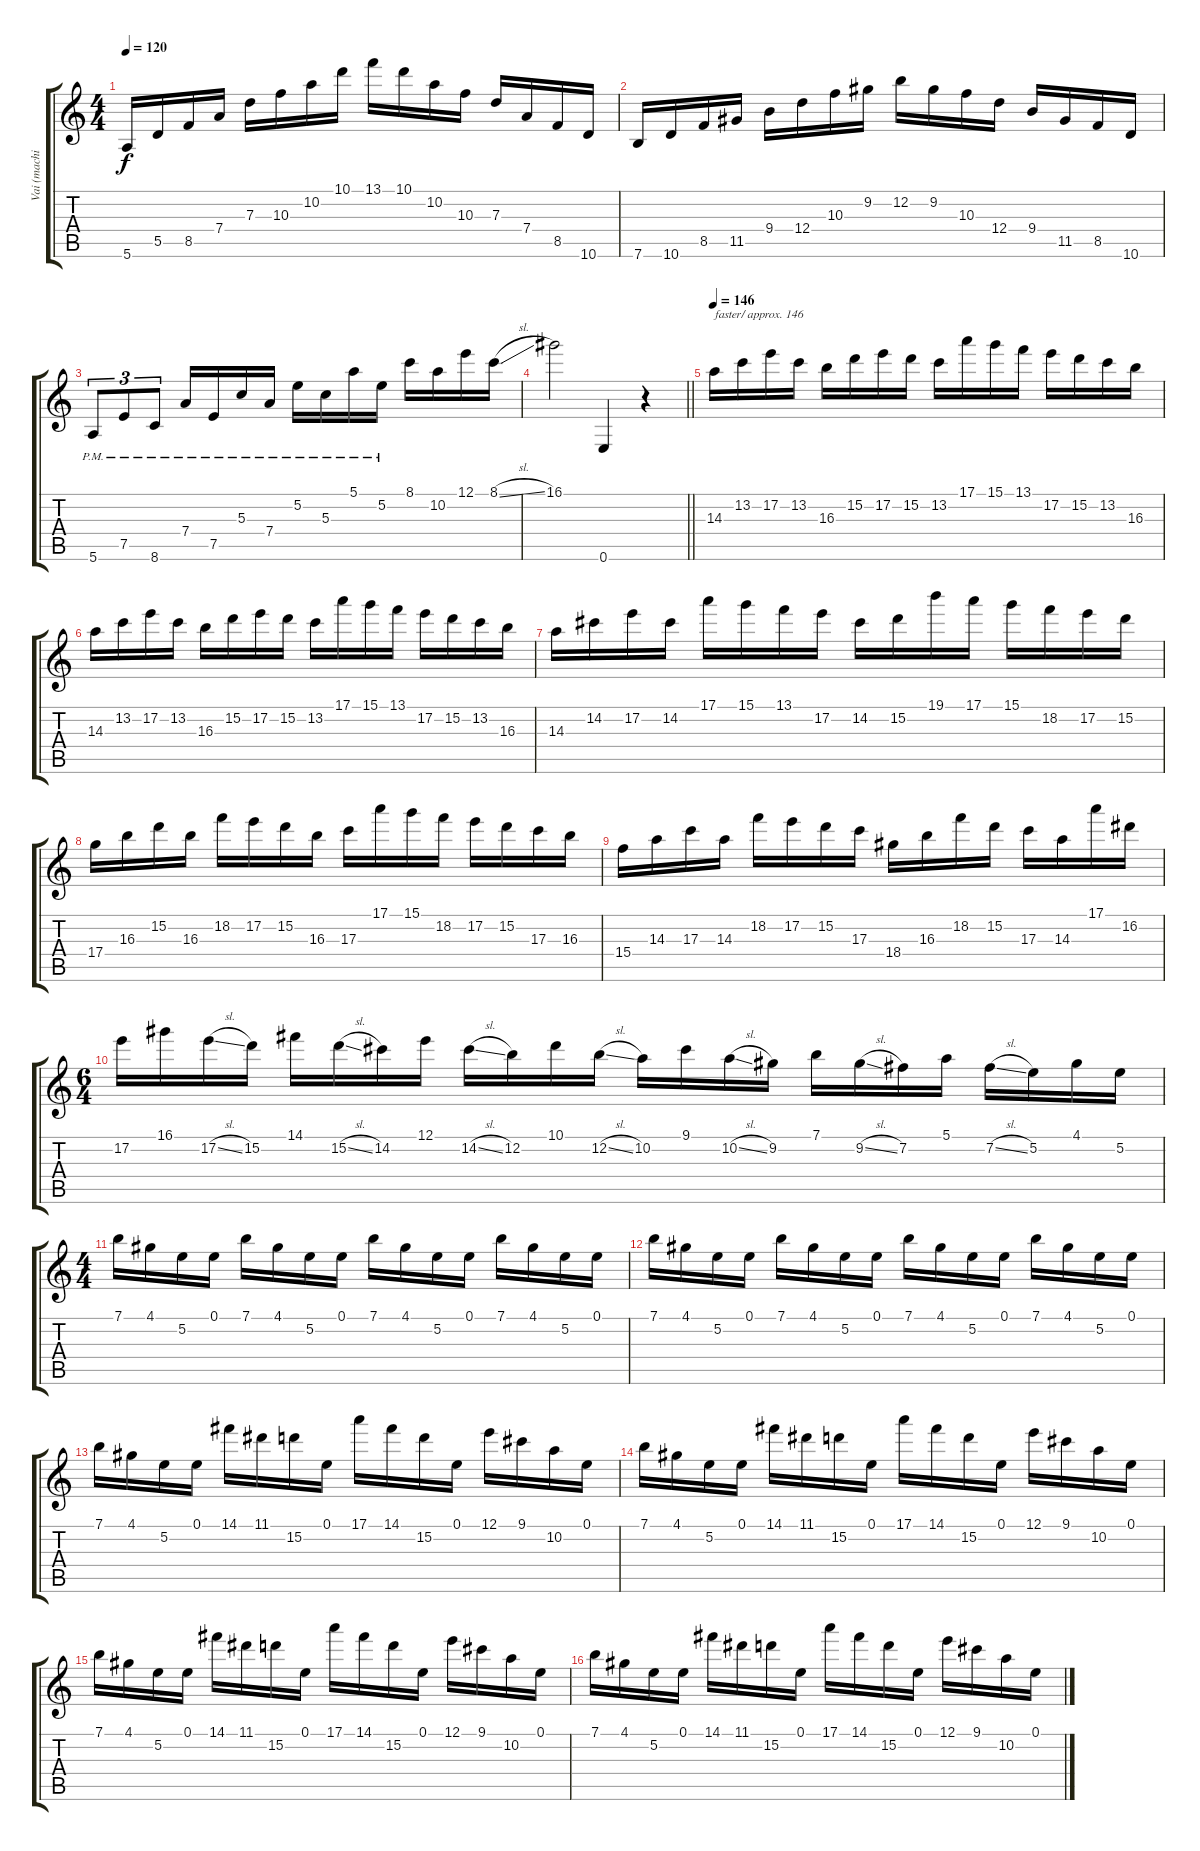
\track ("Vai (machio) 5th caprice" "Vai (machi") {instrument electricguitarclean}
\staff {score tabs}
\tuning (E4 B3 G3 D3 A2 E2) {hide}
\ts (4 4)
\tempo 120
\clef g2
\ks c
5.6.16{dy f} 5.5.16 8.5.16 7.4.16 7.3.16 10.3.16 10.2.16 10.1.16 13.1.16 10.1.16 10.2.16 10.3.16 7.3.16 7.4.16 8.5.16 10.6.16 |
7.6.16 10.6.16 8.5.16 11.5.16 9.4.16 12.4.16 10.3.16 9.2.16 12.2.16 9.2.16 10.3.16 12.4.16 9.4.16 11.5.16 8.5.16 10.6.16 |
5.6{pm}.8{tu (3 2)} 7.5{pm}.8{tu (3 2)} 8.6{pm}.8{tu (3 2)} 7.4{pm}.16 7.5{pm}.16 5.3{pm}.16 7.4{pm}.16 5.2{pm}.16 5.3{pm}.16 5.1{pm}.16 5.2{pm}.16 8.1.16 10.2.16 12.1.16 8.1{sl}.16 |
\barLineRight lightlight
16.1.2 0.6.4 r.4 |
\tempo 146
14.3.16{txt "faster/ approx. 146"} 13.2.16 17.2.16 13.2.16 16.3.16 15.2.16 17.2.16 15.2.16 13.2.16 17.1.16 15.1.16 13.1.16 17.2.16 15.2.16 13.2.16 16.3.16 |
14.3.16 13.2.16 17.2.16 13.2.16 16.3.16 15.2.16 17.2.16 15.2.16 13.2.16 17.1.16 15.1.16 13.1.16 17.2.16 15.2.16 13.2.16 16.3.16 |
14.3.16 14.2.16 17.2.16 14.2.16 17.1.16 15.1.16 13.1.16 17.2.16 14.2.16 15.2.16 19.1.16 17.1.16 15.1.16 18.2.16 17.2.16 15.2.16 |
17.4.16 16.3.16 15.2.16 16.3.16 18.2.16 17.2.16 15.2.16 16.3.16 17.3.16 17.1.16 15.1.16 18.2.16 17.2.16 15.2.16 17.3.16 16.3.16 |
15.4.16 14.3.16 17.3.16 14.3.16 18.2.16 17.2.16 15.2.16 17.3.16 18.4.16 16.3.16 18.2.16 15.2.16 17.3.16 14.3.16 17.1.16 16.2.16 |
\ts (6 4)
17.2.16 16.1.16 17.2{sl}.16 15.2.16 14.1.16 15.2{sl}.16 14.2.16 12.1.16 14.2{sl}.16 12.2.16 10.1.16 12.2{sl}.16 10.2.16 9.1.16 10.2{sl}.16 9.2.16 7.1.16 9.2{sl}.16 7.2.16 5.1.16 7.2{sl}.16 5.2.16 4.1.16 5.2.16 |
\ts (4 4)
7.1.16 4.1.16 5.2.16 0.1.16 7.1.16 4.1.16 5.2.16 0.1.16 7.1.16 4.1.16 5.2.16 0.1.16 7.1.16 4.1.16 5.2.16 0.1.16 |
7.1.16 4.1.16 5.2.16 0.1.16 7.1.16 4.1.16 5.2.16 0.1.16 7.1.16 4.1.16 5.2.16 0.1.16 7.1.16 4.1.16 5.2.16 0.1.16 |
7.1.16 4.1.16 5.2.16 0.1.16 14.1.16 11.1.16 15.2.16 0.1.16 17.1.16 14.1.16 15.2.16 0.1.16 12.1.16 9.1.16 10.2.16 0.1.16 |
7.1.16 4.1.16 5.2.16 0.1.16 14.1.16 11.1.16 15.2.16 0.1.16 17.1.16 14.1.16 15.2.16 0.1.16 12.1.16 9.1.16 10.2.16 0.1.16 |
7.1.16 4.1.16 5.2.16 0.1.16 14.1.16 11.1.16 15.2.16 0.1.16 17.1.16 14.1.16 15.2.16 0.1.16 12.1.16 9.1.16 10.2.16 0.1.16 |
7.1.16 4.1.16 5.2.16 0.1.16 14.1.16 11.1.16 15.2.16 0.1.16 17.1.16 14.1.16 15.2.16 0.1.16 12.1.16 9.1.16 10.2.16 0.1.16
